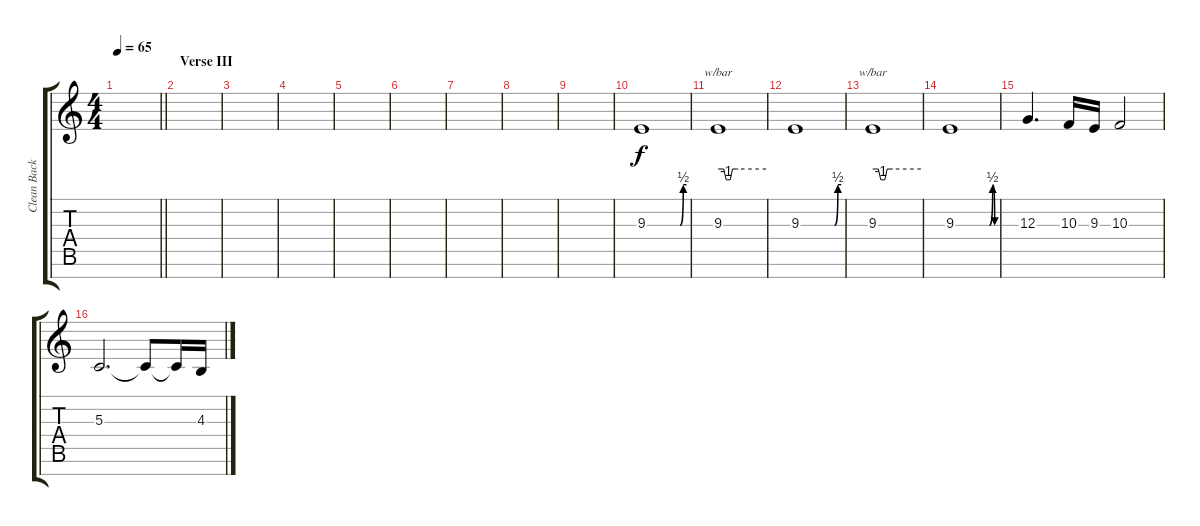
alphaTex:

\track ("Clean Backing Vocals" "Clean Back") {instrument flute}
\staff {score tabs}
\tuning (E4 B3 G3 D3 A2 E2 B1) {hide}
\ts (4 4)
\tempo 65
\clef g2
\barLineRight lightlight
\ks c
|
\section ("" "Verse III")
|
|
|
|
|
|
|
|
9.3{be (custom 0 0 50 0 55 2 60 2)}.1 |
9.3.1{tbe (custom default 0 0 5 0 7 0 10 -4 15 -4 18 0 23 0 25 0 60 0)} |
9.3{be (custom 0 0 50 0 55 2 60 2)}.1 |
9.3.1{tbe (custom default 0 0 5 0 7 0 10 -4 15 -4 18 0 23 0 25 0 60 0)} |
9.3{be (custom 0 0 50 0 55 2 58 0 60 0)}.1 |
12.3.4{d} 10.3.16 9.3.16 10.3.2 |
5.3.2{d} 5.3{t}.8 5.3{t}.16 4.3.16
